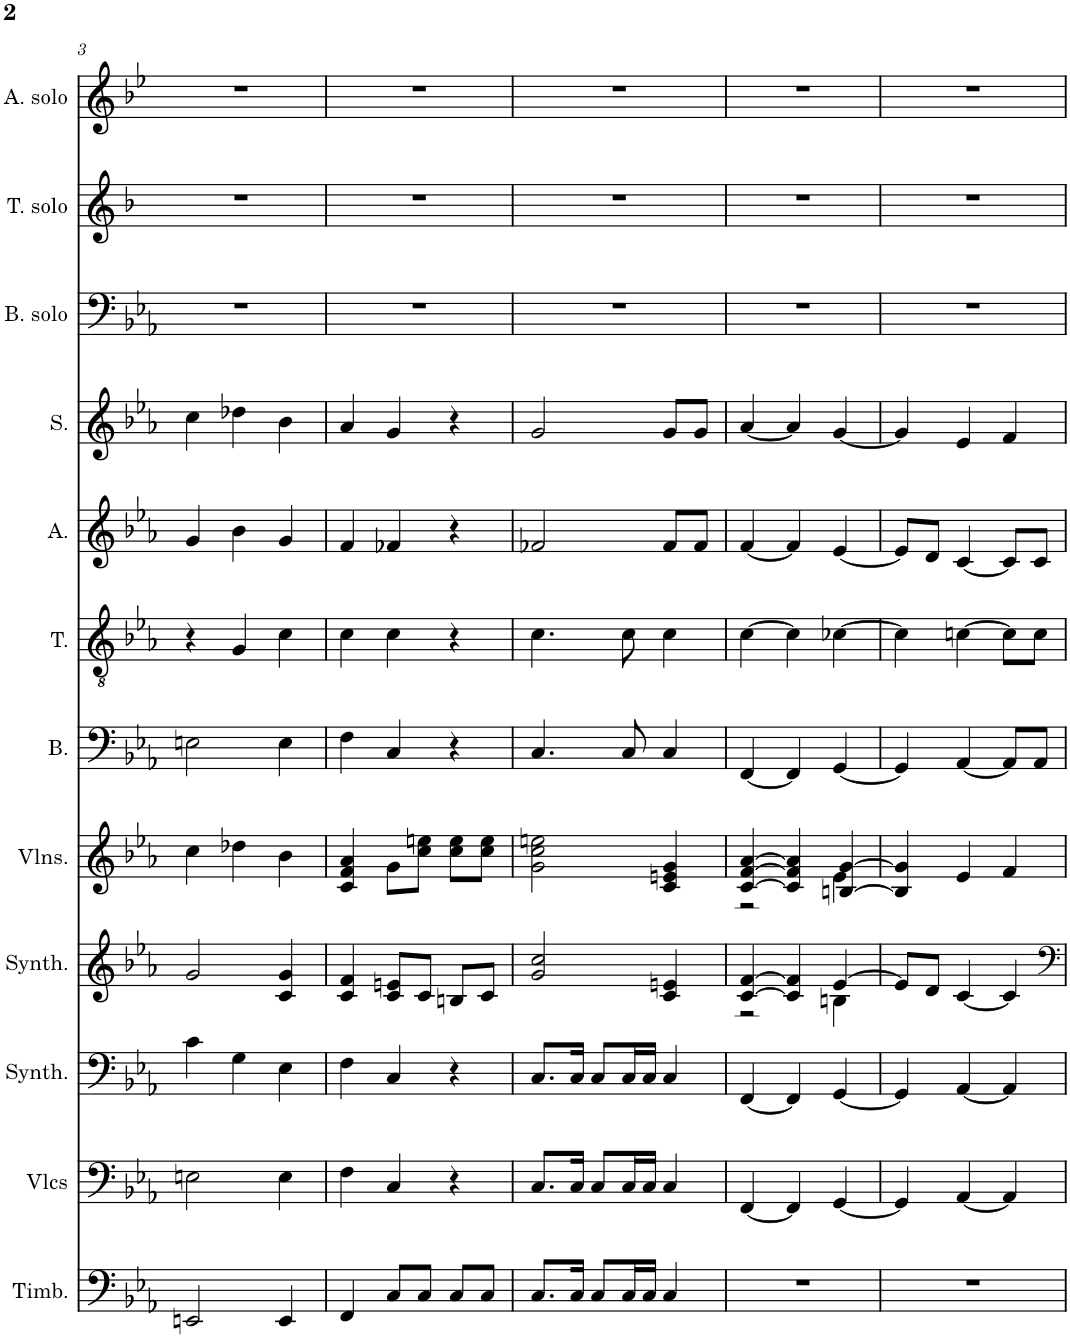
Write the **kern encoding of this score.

**kern	**kern	**kern	**kern	**kern	**kern	**kern	**kern	**kern	**kern	**kern	**kern
*part12	*part11	*part10	*part9	*part8	*part7	*part6	*part5	*part4	*part3	*part2	*part1
*staff12	*staff11	*staff10	*staff9	*staff8	*staff7	*staff6	*staff5	*staff4	*staff3	*staff2	*staff1
*I"Timbales, Staff-1	*I"Violoncelles, D'Bass/Strings, etc	*I"Synthétiseur d'instruments à cordes, Synth strings, etc	*I"Synthétiseur d'instruments à cordes, Synth strings 2	*I"Violons, 1st violins	*I"Basse	*I"Ténor	*I"Alto	*I"Soprano	*I"Basse Solo	*I"Tenor Solo	*I"Alto Solo
*I'Timb.	*I'Vlcs	*I'Synth.	*I'Synth.	*I'Vlns.	*I'B.	*I'T.	*I'A.	*I'S.	*I'B. solo	*I'T. solo	*I'A. solo
!!LO:PB:g=z
*clefF4	*clefF4	*clefF4	*clefG2	*clefG2	*clefF4	*clefGv2	*clefG2	*clefG2	*clefF4	*clefG2	*clefG2
*	*	*	*	*	*	*	*	*	*	*Trd8c14	*Trd4c7
*k[b-e-a-]	*k[b-e-a-]	*k[b-e-a-]	*k[b-e-a-]	*k[b-e-a-]	*k[b-e-a-]	*k[b-e-a-]	*k[b-e-a-]	*k[b-e-a-]	*k[b-e-a-]	*k[b-]	*k[b-e-]
*M3/4	*M3/4	*M3/4	*M3/4	*M3/4	*M3/4	*M3/4	*M3/4	*M3/4	*M3/4	*M3/4	*M3/4
=3	=3	=3	=3	=3	=3	=3	=3	=3	=3	=3	=3
2EEn/	2En\	4c\	2g/	4cc\	2En\	4r	4g/	4cc\	2.r	2.r	2.r
.	.	4G\	.	4dd-X\	.	4G/	4b-\	4dd-X\	.	.	.
4EE/	4E\	4E-\	4c/ 4g/	4b-\	4E\	4c\	4g/	4b-\	.	.	.
=4	=4	=4	=4	=4	=4	=4	=4	=4	=4	=4	=4
4FF/	4F\	4F\	4c/ 4f/	4c/ 4f/ 4a-/	4F\	4c\	4f/	4a-/	2.r	2.r	2.r
8C/L	4C/	4C/	8c/ 8en/L	8g\L	4C/	4c\	4f-X/	4g/	.	.	.
8C/J	.	.	8c/J	8cc\ 8een\J	.	.	.	.	.	.	.
8C/L	4r	4r	8Bn/L	8cc\ 8ee\L	4r	4r	4r	4r	.	.	.
8C/J	.	.	8c/J	8cc\ 8ee\J	.	.	.	.	.	.	.
=5	=5	=5	=5	=5	=5	=5	=5	=5	=5	=5	=5
8.C/L	8.C/L	8.C/L	2g/ 2cc/	2g\ 2cc\ 2een\	4.C/	4.c\	2f-X/	2g/	2.r	2.r	2.r
16C/Jk	16C/Jk	16C/Jk	.	.	.	.	.	.	.	.	.
8C/L	8C/L	8C/L	.	.	.	.	.	.	.	.	.
16C/L	16C/L	16C/L	.	.	8C/	8c\	.	.	.	.	.
16C/JJ	16C/JJ	16C/JJ	.	.	.	.	.	.	.	.	.
4C/	4C/	4C/	4c/ 4en/	4c/ 4en/ 4g/	4C/	4c\	8f-/L	8g/L	.	.	.
.	.	.	.	.	.	.	8f-/J	8g/J	.	.	.
=6	=6	=6	=6	=6	=6	=6	=6	=6	=6	=6	=6
*	*	*	*^	*^	*	*	*	*	*	*	*
2.r	[4FF/	[4FF/	[4c/ [4f/	2r	[4c/ [4f/ [4a-/	2r	[4FF/	[4c\	[4f/	[4a-/	2.r	2.r	2.r
.	4FF/]	4FF/]	4c/] 4f/]	.	4c/] 4f/] 4a-/]	.	4FF/]	4c\]	4f/]	4a-/]	.	.	.
.	[4GG/	[4GG/	[4e-/	4Bn\	[4Bn/ [4g/	4e-\	[4GG/	[4c-X\	[4e-/	[4g/	.	.	.
*	*	*	*v	*v	*	*	*	*	*	*	*	*	*
*	*	*	*	*v	*v	*	*	*	*	*	*	*
=7	=7	=7	=7	=7	=7	=7	=7	=7	=7	=7	=7
2.r	4GG/]	4GG/]	8e-/L]	4B/] 4g/]	4GG/]	4c-\]	8e-/L]	4g/]	2.r	2.r	2.r
.	.	.	8d/J	.	.	.	8d/J	.	.	.	.
.	[4AA-/	[4AA-/	[4c/	4e-/	[4AA-/	[4cn\	[4c/	4e-/	.	.	.
.	4AA-/]	4AA-/]	4c/]	4f/	8AA-/L]	8c\L]	8c/L]	4f/	.	.	.
.	.	.	.	.	8AA-/J	8c\J	8c/J	.	.	.	.
=	=	=	=	=	=	=	=	=	=	=	=
*-	*-	*-	*-	*-	*-	*-	*-	*-	*-	*-	*-
